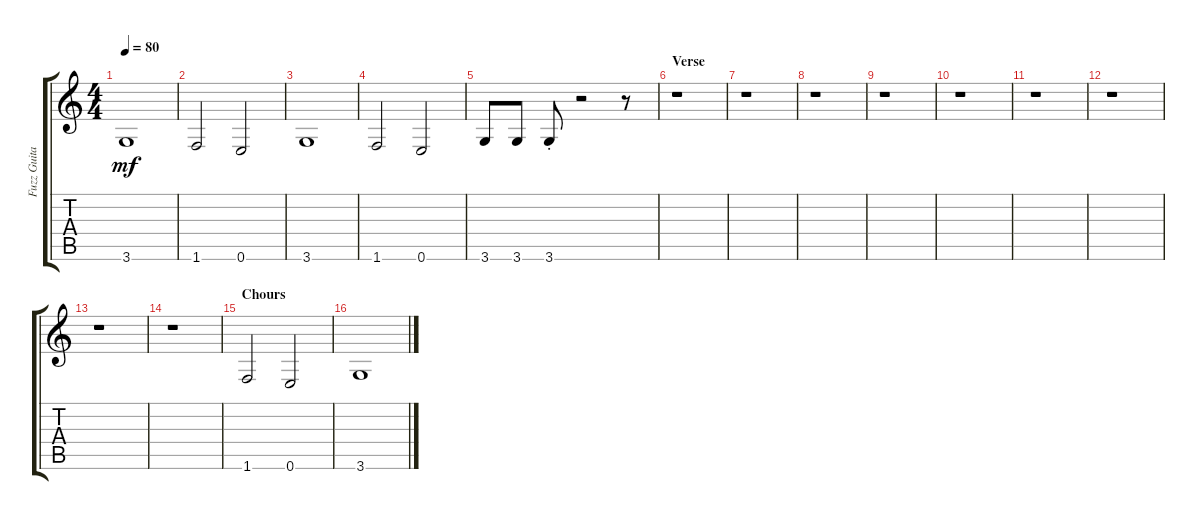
\track ("Fuzz Guitar" "Fuzz Guita") {instrument distortionguitar}
\staff {score tabs}
\tuning (E4 B3 G3 D3 A2 E2) {hide}
\ts (4 4)
\tempo 80
\clef g2
\ks c
3.6.1{dy mf} |
1.6.2 0.6.2 |
3.6.1 |
1.6.2 0.6.2 |
3.6.8 3.6.8 3.6{st}.8 r.2 r.8 |
\section ("" "Verse")
r.1 |
r.1 |
r.1 |
r.1 |
r.1 |
r.1 |
r.1 |
r.1 |
r.1 |
\section ("" "Chours")
1.6.2 0.6.2 |
3.6.1
